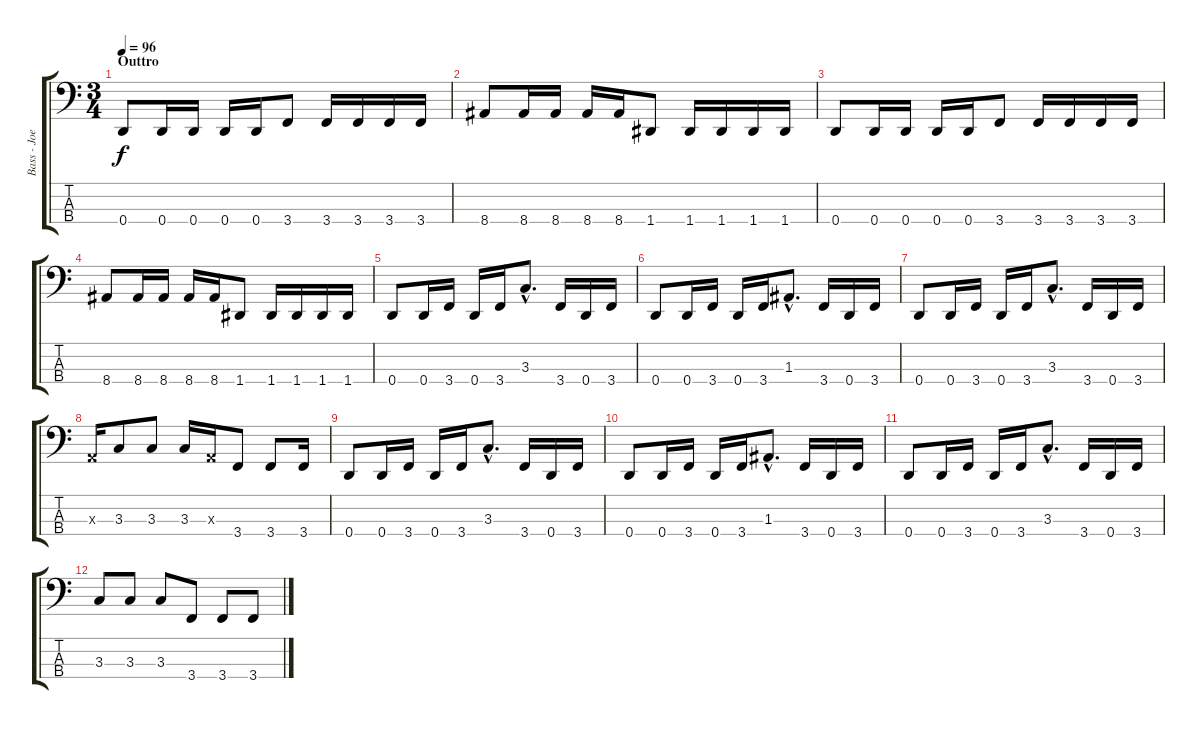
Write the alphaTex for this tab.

\track ("Bass - Joe" "Bass - Joe") {instrument electricbasspick}
\staff {score tabs}
\tuning (G2 D2 A1 D1) {hide}
\ts (3 4)
\section ("" "Outtro")
\tempo 96
\clef f4
\ks c
0.4.8{dy f} 0.4.16 0.4.16 0.4.16 0.4.16 3.4.8 3.4.16 3.4.16 3.4.16 3.4.16 |
8.4.8 8.4.16 8.4.16 8.4.16 8.4.16 1.4.8 1.4.16 1.4.16 1.4.16 1.4.16 |
0.4.8 0.4.16 0.4.16 0.4.16 0.4.16 3.4.8 3.4.16 3.4.16 3.4.16 3.4.16 |
8.4.8 8.4.16 8.4.16 8.4.16 8.4.16 1.4.8 1.4.16 1.4.16 1.4.16 1.4.16 |
0.4.8 0.4.16 3.4.16 0.4.16 3.4.16 3.3{hac}.8{d} 3.4.16 0.4.16 3.4.16 |
0.4.8 0.4.16 3.4.16 0.4.16 3.4.16 1.3{hac}.8{d} 3.4.16 0.4.16 3.4.16 |
0.4.8 0.4.16 3.4.16 0.4.16 3.4.16 3.3{hac}.8{d} 3.4.16 0.4.16 3.4.16 |
0.3{x}.16 3.3.8 3.3.8 3.3.16 0.3{x}.16 3.4.8 3.4.8 3.4.16 |
0.4.8 0.4.16 3.4.16 0.4.16 3.4.16 3.3{hac}.8{d} 3.4.16 0.4.16 3.4.16 |
0.4.8 0.4.16 3.4.16 0.4.16 3.4.16 1.3{hac}.8{d} 3.4.16 0.4.16 3.4.16 |
0.4.8 0.4.16 3.4.16 0.4.16 3.4.16 3.3{hac}.8{d} 3.4.16 0.4.16 3.4.16 |
3.3.8 3.3.8 3.3.8 3.4.8 3.4.8 3.4.8
